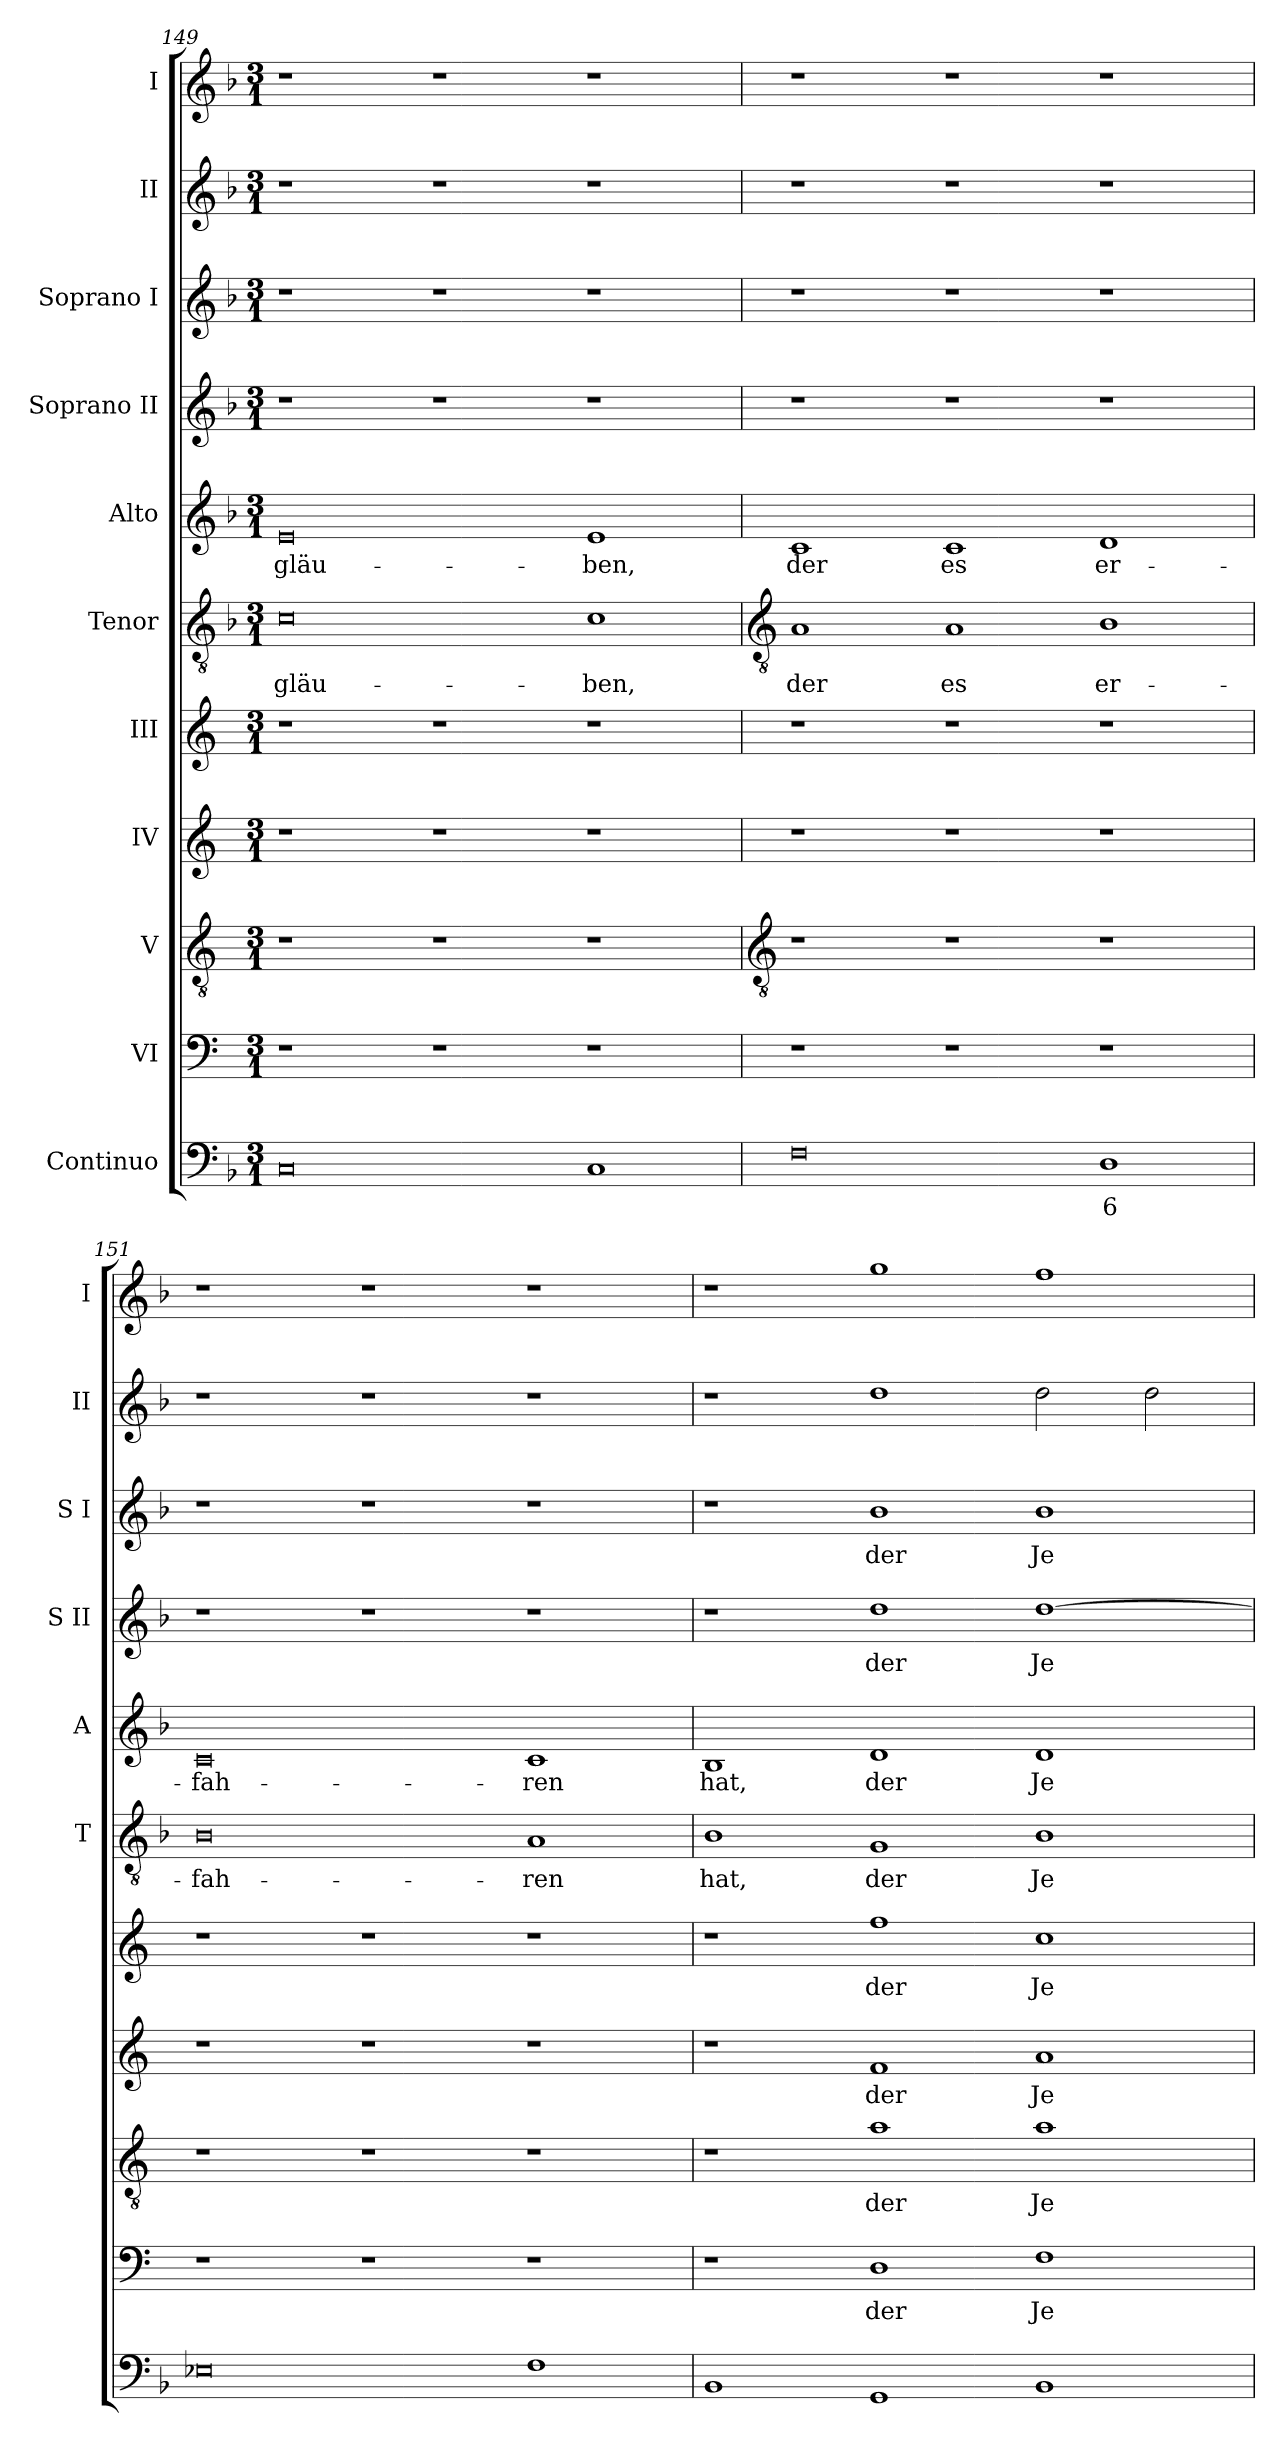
**kern	**text	**kern	**text	**kern	**text	**kern	**text	**kern	**text	**kern	**text	**kern	**text	**kern	**text	**kern	**text	**kern	**kern
*part11	*part11	*part10	*part10	*part9	*part9	*part8	*part8	*part7	*part7	*part6	*part6	*part5	*part5	*part4	*part4	*part3	*part3	*part2	*part1
*staff11	*staff11	*staff10	*staff10	*staff9	*staff9	*staff8	*staff8	*staff7	*staff7	*staff6	*staff6	*staff5	*staff5	*staff4	*staff4	*staff3	*staff3	*staff2	*staff1
*I"Continuo	*	*I"VI	*	*I"V	*	*I"IV	*	*I"III	*	*I"Tenor	*	*I"Alto	*	*I"Soprano II	*	*I"Soprano I	*	*I"II	*I"I
*	*	*	*	*	*	*	*	*	*	*I'T	*	*I'A	*	*I'S II	*	*I'S I	*	*I'II	*I'I
*clefF4	*	*clefF4	*	*clefGv2	*	*clefG2	*	*clefG2	*	*clefGv2	*	*clefG2	*	*clefG2	*	*clefG2	*	*clefG2	*clefG2
*	*	*ITrd4c7	*	*ITrd4c7	*	*ITrd4c7	*	*ITrd4c7	*	*	*	*	*	*	*	*	*	*	*
*k[b-]	*	*k[b-]	*	*k[b-]	*	*k[b-]	*	*k[b-]	*	*k[b-]	*	*k[b-]	*	*k[b-]	*	*k[b-]	*	*k[b-]	*k[b-]
*F:	*	*F:	*	*F:	*	*F:	*	*F:	*	*F:	*	*F:	*	*F:	*	*F:	*	*F:	*F:
*M3/1	*	*M3/1	*	*M3/1	*	*M3/1	*	*M3/1	*	*M3/1	*	*M3/1	*	*M3/1	*	*M3/1	*	*M3/1	*M3/1
=149	=149	=149	=149	=149	=149	=149	=149	=149	=149	=149	=149	=149	=149	=149	=149	=149	=149	=149	=149
!	!	!	!	!	!	!	!	!	!	!	!LO:LY:b	!	!LO:LY:b	!	!	!	!	!	!
0C	.	1r	.	1r	.	1r	.	1r	.	0c	gläu-	0e	gläu-	1r	.	1r	.	1r	1r
.	.	1r	.	1r	.	1r	.	1r	.	.	.	.	.	1r	.	1r	.	1r	1r
!	!	!	!	!	!	!	!	!	!	!	!LO:LY:b	!	!LO:LY:b	!	!	!	!	!	!
1C	.	1r	.	1r	.	1r	.	1r	.	1c	-ben,	1e	-ben,	1r	.	1r	.	1r	1r
!!LO:LB:g=z
=150	=150	=150	=150	=150	=150	=150	=150	=150	=150	=150	=150	=150	=150	=150	=150	=150	=150	=150	=150
*	*	*	*	*clefGv2	*	*	*	*	*	*clefGv2	*	*	*	*	*	*	*	*	*
!	!	!	!	!	!	!	!	!	!	!	!LO:LY:b	!	!LO:LY:b	!	!	!	!	!	!
0F	.	1r	.	1r	.	1r	.	1r	.	1A	der	1c	der	1r	.	1r	.	1r	1r
!	!	!	!	!	!	!	!	!	!	!	!LO:LY:b	!	!LO:LY:b	!	!	!	!	!	!
.	.	1r	.	1r	.	1r	.	1r	.	1A	es	1c	es	1r	.	1r	.	1r	1r
!	!LO:LY:b	!	!	!	!	!	!	!	!	!	!LO:LY:b	!	!LO:LY:b	!	!	!	!	!	!
1D	6	1r	.	1r	.	1r	.	1r	.	1B-	er-	1d	er-	1r	.	1r	.	1r	1r
=151	=151	=151	=151	=151	=151	=151	=151	=151	=151	=151	=151	=151	=151	=151	=151	=151	=151	=151	=151
!	!	!	!	!	!	!	!	!	!	!	!LO:LY:b	!	!LO:LY:b	!	!	!	!	!	!
0E-X	.	1r	.	1r	.	1r	.	1r	.	0B-	-fah-	0c	-fah-	1r	.	1r	.	1r	1r
.	.	1r	.	1r	.	1r	.	1r	.	.	.	.	.	1r	.	1r	.	1r	1r
!	!	!	!	!	!	!	!	!	!	!	!LO:LY:b	!	!LO:LY:b	!	!	!	!	!	!
1F	.	1r	.	1r	.	1r	.	1r	.	1A	-ren	1c	-ren	1r	.	1r	.	1r	1r
=152	=152	=152	=152	=152	=152	=152	=152	=152	=152	=152	=152	=152	=152	=152	=152	=152	=152	=152	=152
!	!	!	!	!	!	!	!	!	!	!	!LO:LY:b	!	!LO:LY:b	!	!	!	!	!	!
1BB-	.	1r	.	1r	.	1r	.	1r	.	1B-	hat,	1B-	hat,	1r	.	1r	.	1r	1r
!	!	!	!LO:LY:b	!	!LO:LY:b	!	!LO:LY:b	!	!LO:LY:b	!	!LO:LY:b	!	!LO:LY:b	!	!LO:LY:b	!	!LO:LY:b	!	!
1GG	.	1GG	der	1d	der	1B-	der	1b-	der	1G	der	1d	der	1dd	der	1b-	der	1dd	1gg
!	!	!	!LO:LY:b	!	!LO:LY:b	!	!LO:LY:b	!	!LO:LY:b	!	!LO:LY:b	!	!LO:LY:b	!	!LO:LY:b	!	!LO:LY:b	!	!
1BB-	.	1BB-	Je-	1d	Je-	1d	Je-	1f	Je-	1B-	Je-	1d	Je-	[1dd	Je-	1b-	Je-	2dd	1ff
.	.	.	.	.	.	.	.	.	.	.	.	.	.	.	.	.	.	2dd	.
=	=	=	=	=	=	=	=	=	=	=	=	=	=	=	=	=	=	=	=
*-	*-	*-	*-	*-	*-	*-	*-	*-	*-	*-	*-	*-	*-	*-	*-	*-	*-	*-	*-
